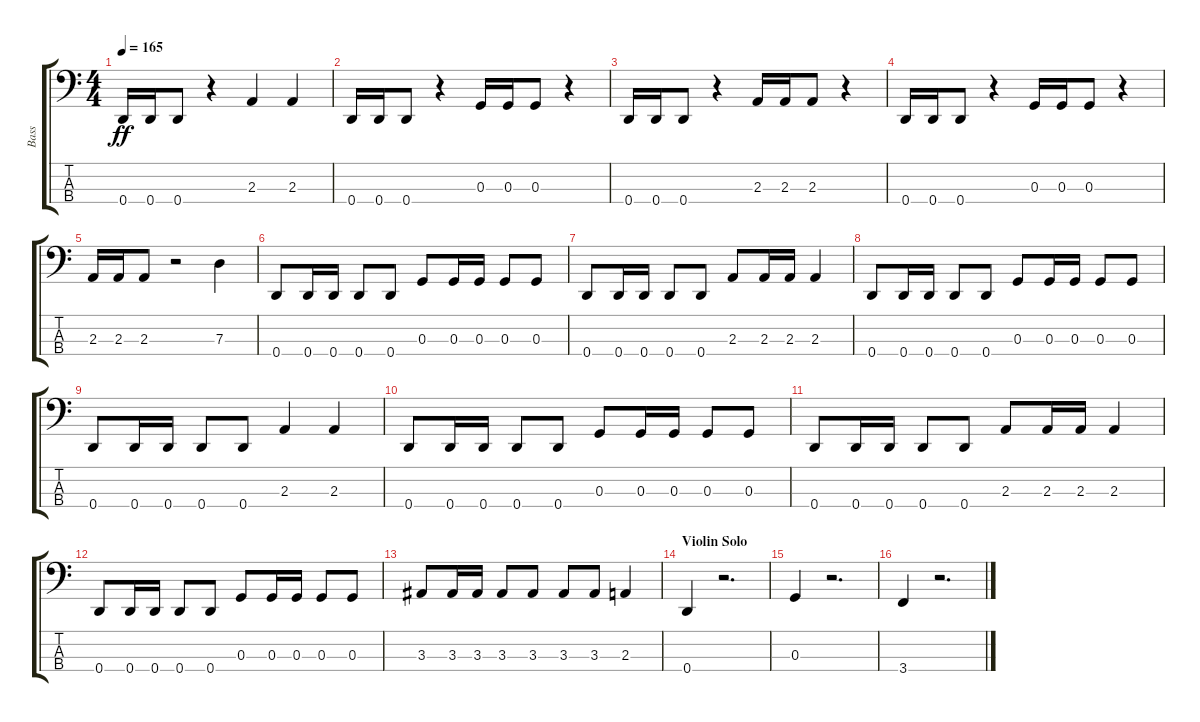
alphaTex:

\track ("Bass" "Bass") {instrument electricbasspick}
\staff {score tabs}
\tuning (F2 C2 G1 D1) {hide}
\ts (4 4)
\tempo 165
\clef f4
\ks c
0.4.16{dy ff} 0.4.16 0.4.8 r.4 2.3.4 2.3.4 |
0.4.16 0.4.16 0.4.8 r.4 0.3.16 0.3.16 0.3.8 r.4 |
0.4.16 0.4.16 0.4.8 r.4 2.3.16 2.3.16 2.3.8 r.4 |
0.4.16 0.4.16 0.4.8 r.4 0.3.16 0.3.16 0.3.8 r.4 |
2.3.16 2.3.16 2.3.8 r.2 7.3.4 |
0.4.8 0.4.16 0.4.16 0.4.8 0.4.8 0.3.8 0.3.16 0.3.16 0.3.8 0.3.8 |
0.4.8 0.4.16 0.4.16 0.4.8 0.4.8 2.3.8 2.3.16 2.3.16 2.3.4 |
0.4.8 0.4.16 0.4.16 0.4.8 0.4.8 0.3.8 0.3.16 0.3.16 0.3.8 0.3.8 |
0.4.8 0.4.16 0.4.16 0.4.8 0.4.8 2.3.4 2.3.4 |
0.4.8 0.4.16 0.4.16 0.4.8 0.4.8 0.3.8 0.3.16 0.3.16 0.3.8 0.3.8 |
0.4.8 0.4.16 0.4.16 0.4.8 0.4.8 2.3.8 2.3.16 2.3.16 2.3.4 |
0.4.8 0.4.16 0.4.16 0.4.8 0.4.8 0.3.8 0.3.16 0.3.16 0.3.8 0.3.8 |
3.3.8 3.3.16 3.3.16 3.3.8 3.3.8 3.3.8 3.3.8 2.3.4 |
\section ("" "Violin Solo")
0.4.4 r.2{d} |
0.3.4 r.2{d} |
3.4.4 r.2{d}
